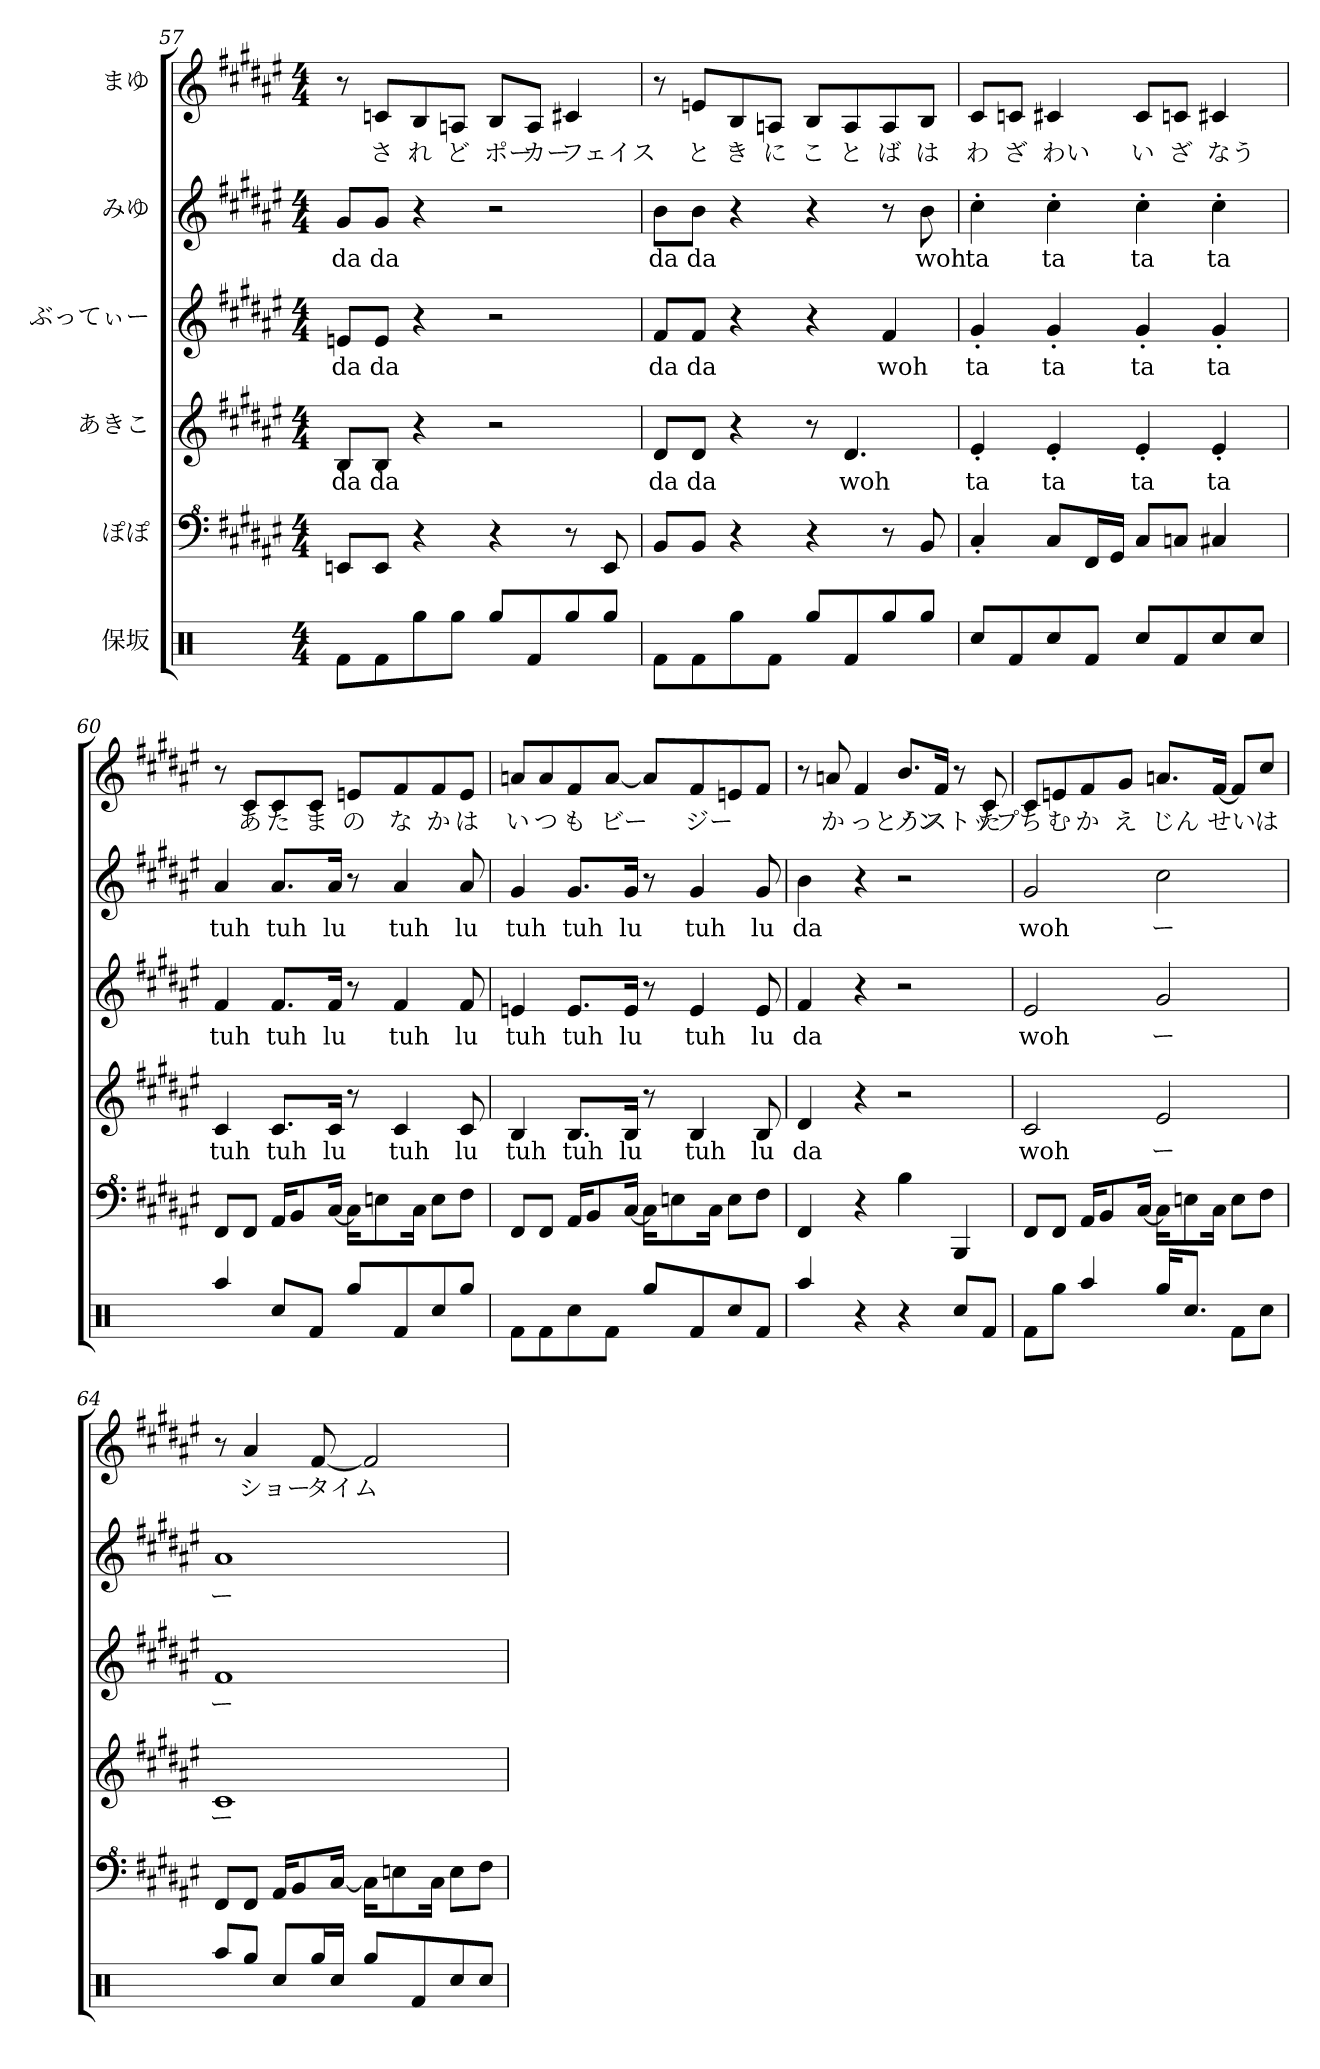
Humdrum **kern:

**kern	**kern	**kern	**text	**kern	**text	**kern	**text	**kern	**text
*part6	*part5	*part4	*part4	*part3	*part3	*part2	*part2	*part1	*part1
*staff6	*staff5	*staff4	*staff4	*staff3	*staff3	*staff2	*staff2	*staff1	*staff1
*I"保坂	*I"ぽぽ	*I"あきこ	*	*I"ぶってぃー	*	*I"みゆ	*	*I"まゆ	*
*clefX	*clefF^4	*clefG2	*	*clefG2	*	*clefG2	*	*clefG2	*
*k[]	*k[f#c#g#d#a#e#]	*k[f#c#g#d#a#e#]	*	*k[f#c#g#d#a#e#]	*	*k[f#c#g#d#a#e#]	*	*k[f#c#g#d#a#e#]	*
*M4/4	*M4/4	*M4/4	*	*M4/4	*	*M4/4	*	*M4/4	*
=57	=57	=57	=57	=57	=57	=57	=57	=57	=57
8Rf\L	8EnL	8BL	da	8enL	da	8g#L	da	8r	.
8Rf\	8EJ	8BJ	da	8eJ	da	8g#J	da	8cnL	さ
8Rgg\	4r	4r	.	4r	.	4r	.	8B	れ
8Rgg\J	.	.	.	.	.	.	.	8AnJ	ど
8Rgg/L	4r	2r	.	2r	.	2r	.	8BL	ポー
8Rf/	.	.	.	.	.	.	.	8AJ	カー
8Rgg/	8r	.	.	.	.	.	.	4c#X	フェイス
8Rgg/J	8E	.	.	.	.	.	.	.	.
=58	=58	=58	=58	=58	=58	=58	=58	=58	=58
8Rf\L	8BL	8d#L	da	8f#L	da	8bL	da	8r	.
8Rf\	8BJ	8d#J	da	8f#J	da	8bJ	da	8enL	と
8Rgg\	4r	4r	.	4r	.	4r	.	8B	き
8Rf\J	.	.	.	.	.	.	.	8AnJ	に
8Rgg/L	4r	8r	.	4r	.	4r	.	8BL	こ
8Rf/	.	4.d#	woh	.	.	.	.	8A	と
8Rgg/	8r	.	.	4f#	woh	8r	.	8A	ば
8Rgg/J	8B	.	.	.	.	8b	woh	8BJ	は
=59	=59	=59	=59	=59	=59	=59	=59	=59	=59
8Rcc/L	4c#'	4e#'	ta	4g#'	ta	4cc#'	ta	8c#L	わ
8Rf/	.	.	.	.	.	.	.	8cnJ	ざ
8Rcc/	8c#L	4e#'	ta	4g#'	ta	4cc#'	ta	4c#X	わい
8Rf/J	16F#L	.	.	.	.	.	.	.	.
.	16G#JJ	.	.	.	.	.	.	.	.
8Rcc/L	8c#L	4e#'	ta	4g#'	ta	4cc#'	ta	8c#L	い
8Rf/	8cnJ	.	.	.	.	.	.	8cnJ	ざ
8Rcc/	4c#X	4e#'	ta	4g#'	ta	4cc#'	ta	4c#X	なう
8Rcc/J	.	.	.	.	.	.	.	.	.
=60	=60	=60	=60	=60	=60	=60	=60	=60	=60
4Raa/	8F#L	4c#	tuh	4f#	tuh	4a#	tuh	8r	.
.	8F#J	.	.	.	.	.	.	8c#L	あ
8Rcc/L	16A#KL	8.c#L	tuh	8.f#L	tuh	8.a#L	tuh	8c#	た
.	8B	.	.	.	.	.	.	.	.
8Rf/J	.	.	.	.	.	.	.	8c#J	ま
.	[16c#Jk	16c#Jk	lu	16f#Jk	lu	16a#Jk	lu	.	.
8Rgg/L	16c#KL]	8r	.	8r	.	8r	.	8enL	の
.	8en	.	.	.	.	.	.	.	.
8Rf/	.	4c#	tuh	4f#	tuh	4a#	tuh	8f#	な
.	16c#Jk	.	.	.	.	.	.	.	.
8Rcc/	8eL	.	.	.	.	.	.	8f#	か
8Rgg/J	8f#J	8c#	lu	8f#	lu	8a#	lu	8eJ	は
=61	=61	=61	=61	=61	=61	=61	=61	=61	=61
8Rf\L	8F#L	4B	tuh	4en	tuh	4g#	tuh	8anL	い
8Rf\	8F#J	.	.	.	.	.	.	8a	つ
8Rcc\	16A#KL	8.BL	tuh	8.eL	tuh	8.g#L	tuh	8f#	も
.	8B	.	.	.	.	.	.	.	.
8Rf\J	.	.	.	.	.	.	.	[8aJ	ビー
.	[16c#Jk	16BJk	lu	16eJk	lu	16g#Jk	lu	.	.
8Rgg/L	16c#KL]	8r	.	8r	.	8r	.	8aL]	.
.	8en	.	.	.	.	.	.	.	.
8Rf/	.	4B	tuh	4e	tuh	4g#	tuh	8f#	ジー
.	16c#Jk	.	.	.	.	.	.	.	.
8Rcc/	8eL	.	.	.	.	.	.	8en	.
8Rf/J	8f#J	8B	lu	8e	lu	8g#	lu	8f#J	.
=62	=62	=62	=62	=62	=62	=62	=62	=62	=62
4Raa/	4F#	4d#	da	4f#	da	4b	da	8r	.
.	.	.	.	.	.	.	.	8an	か
4r	4r	4r	.	4r	.	4r	.	4f#	っとう
4r	4b	2r	.	2r	.	2r	.	8.bL	ノン
.	.	.	.	.	.	.	.	16f#Jk	ストップ
8Rcc/L	4BB	.	.	.	.	.	.	8r	.
8Rf/J	.	.	.	.	.	.	.	8c#	た
=63	=63	=63	=63	=63	=63	=63	=63	=63	=63
8Rf\L	8F#L	2c#	woh	2e#	woh	2g#	woh	8c#L	ち
8Rgg\J	8F#J	.	.	.	.	.	.	8en	む
4Raa/	16A#KL	.	.	.	.	.	.	8f#	か
.	8B	.	.	.	.	.	.	.	.
.	.	.	.	.	.	.	.	8g#J	え
.	[16c#Jk	.	.	.	.	.	.	.	.
16Rgg/KL	16c#KL]	2e#	ー	2g#	ー	2cc#	ー	8.anL	じん
8.Rcc/J	8en	.	.	.	.	.	.	.	.
.	16c#Jk	.	.	.	.	.	.	[16f#Jk	せい
8Rf\L	8eL	.	.	.	.	.	.	8f#L]	.
8Rcc\J	8f#J	.	.	.	.	.	.	8cc#J	は
=64	=64	=64	=64	=64	=64	=64	=64	=64	=64
8Raa/L	8F#L	1c#	ー	1f#	ー	1a#	ー	8r	.
8Rgg/J	8F#J	.	.	.	.	.	.	4a#	ショー
8Rcc/L	16A#KL	.	.	.	.	.	.	.	.
.	8B	.	.	.	.	.	.	.	.
16Rgg/L	.	.	.	.	.	.	.	[8f#	タイム
16Rcc/JJ	[16c#Jk	.	.	.	.	.	.	.	.
8Rgg/L	16c#KL]	.	.	.	.	.	.	2f#]	.
.	8en	.	.	.	.	.	.	.	.
8Rf/	.	.	.	.	.	.	.	.	.
.	16c#Jk	.	.	.	.	.	.	.	.
8Rcc/	8eL	.	.	.	.	.	.	.	.
8Rcc/J	8f#J	.	.	.	.	.	.	.	.
=	=	=	=	=	=	=	=	=	=
*-	*-	*-	*-	*-	*-	*-	*-	*-	*-
